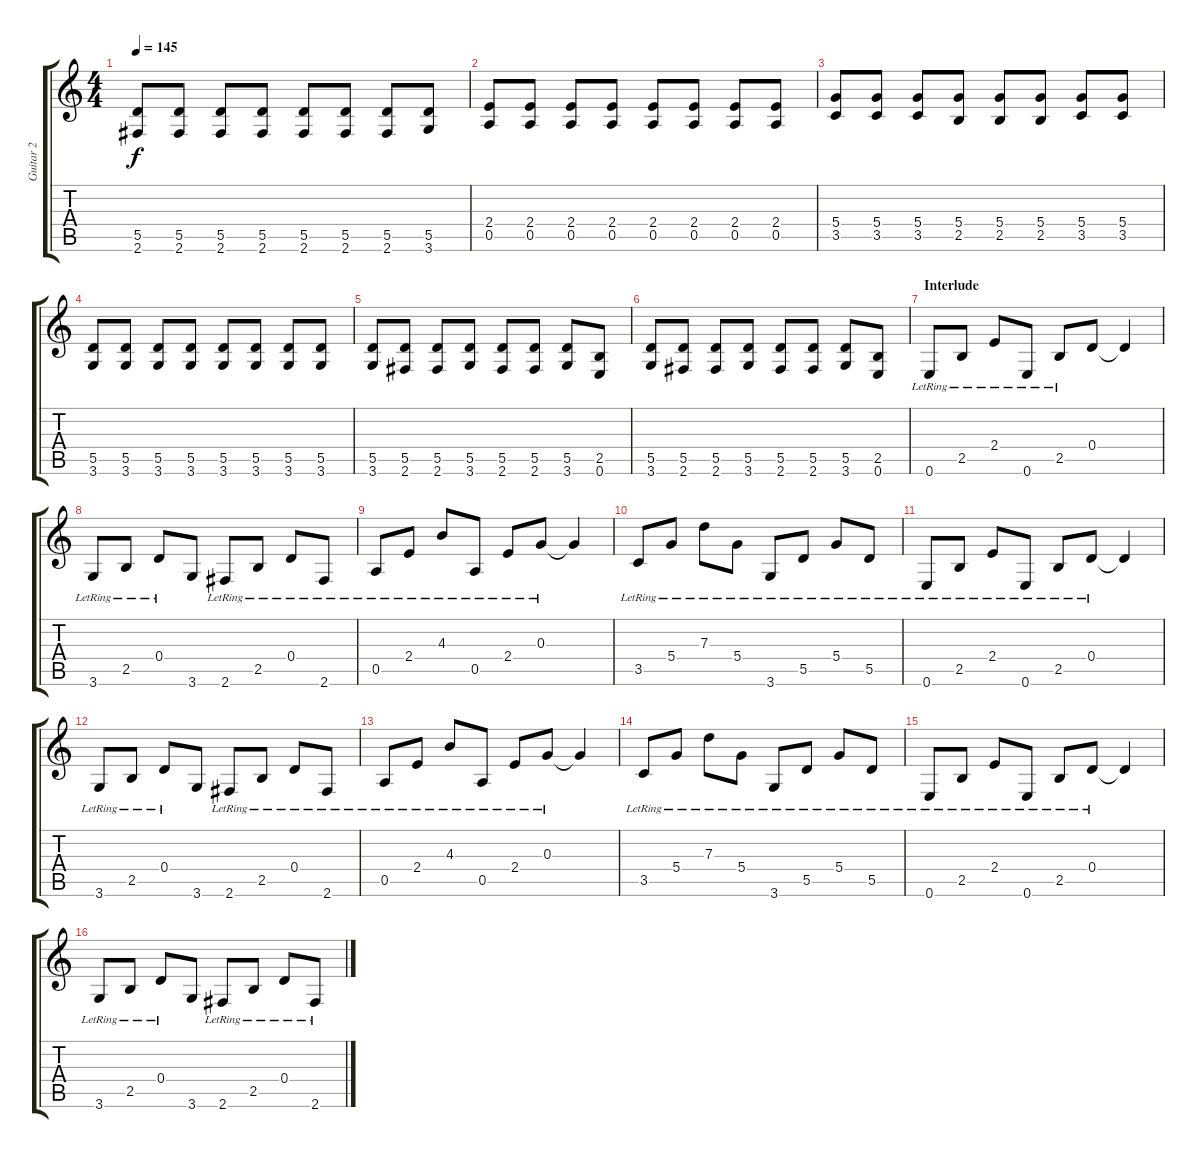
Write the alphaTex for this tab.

\track ("Guitar 2" "Guitar 2") {instrument distortionguitar}
\staff {score tabs}
\tuning (E4 B3 G3 D3 A2 E2) {hide}
\ts (4 4)
\tempo 145
\clef g2
\ks c
(5.5 2.6).8{dy f} (5.5 2.6).8 (5.5 2.6).8 (5.5 2.6).8 (5.5 2.6).8 (5.5 2.6).8 (5.5 2.6).8 (5.5 3.6).8 |
(2.4 0.5).8 (2.4 0.5).8 (2.4 0.5).8 (2.4 0.5).8 (2.4 0.5).8 (2.4 0.5).8 (2.4 0.5).8 (2.4 0.5).8 |
(5.4 3.5).8 (5.4 3.5).8 (5.4 3.5).8 (5.4 2.5).8 (5.4 2.5).8 (5.4 2.5).8 (5.4 3.5).8 (5.4 3.5).8 |
(5.5 3.6).8 (5.5 3.6).8 (5.5 3.6).8 (5.5 3.6).8 (5.5 3.6).8 (5.5 3.6).8 (5.5 3.6).8 (5.5 3.6).8 |
(5.5 3.6).8 (5.5 2.6).8 (5.5 2.6).8 (5.5 3.6).8 (5.5 2.6).8 (5.5 2.6).8 (5.5 3.6).8 (2.5 0.6).8 |
(5.5 3.6).8 (5.5 2.6).8 (5.5 2.6).8 (5.5 3.6).8 (5.5 2.6).8 (5.5 2.6).8 (5.5 3.6).8 (2.5 0.6).8 |
\section ("" "Interlude")
0.6{lr}.8{volume 16 instrument acousticguitarsteel} 2.5{lr}.8 2.4{lr}.8 0.6{lr}.8 2.5{lr}.8 0.4.8 0.4{t}.4 |
3.6{lr}.8 2.5{lr}.8 0.4{lr}.8 3.6.8 2.6{lr}.8 2.5{lr}.8 0.4{lr}.8 2.6{lr}.8 |
0.5{lr}.8 2.4{lr}.8 4.3{lr}.8 0.5{lr}.8 2.4{lr}.8 0.3{lr}.8 0.3{t}.4 |
3.5{lr}.8 5.4{lr}.8 7.3{lr}.8 5.4{lr}.8 3.6{lr}.8 5.5{lr}.8 5.4{lr}.8 5.5{lr}.8 |
0.6{lr}.8 2.5{lr}.8 2.4{lr}.8 0.6{lr}.8 2.5{lr}.8 0.4{lr}.8 0.4{t}.4 |
3.6{lr}.8 2.5{lr}.8 0.4{lr}.8 3.6.8 2.6{lr}.8 2.5{lr}.8 0.4{lr}.8 2.6{lr}.8 |
0.5{lr}.8 2.4{lr}.8 4.3{lr}.8 0.5{lr}.8 2.4{lr}.8 0.3{lr}.8 0.3{t}.4 |
3.5{lr}.8 5.4{lr}.8 7.3{lr}.8 5.4{lr}.8 3.6{lr}.8 5.5{lr}.8 5.4{lr}.8 5.5{lr}.8 |
0.6{lr}.8 2.5{lr}.8 2.4{lr}.8 0.6{lr}.8 2.5{lr}.8 0.4{lr}.8 0.4{t}.4 |
3.6{lr}.8 2.5{lr}.8 0.4{lr}.8 3.6.8 2.6{lr}.8 2.5{lr}.8 0.4{lr}.8 2.6{lr}.8
